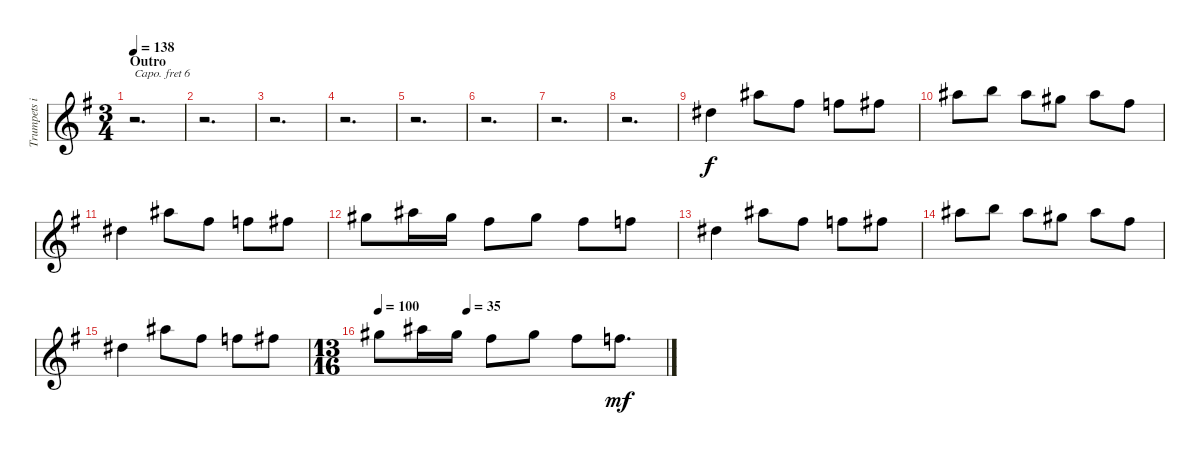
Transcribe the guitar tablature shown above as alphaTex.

\track ("Trumpets in F" "Trumpets i") {instrument trumpet}
\staff {score}
\capo 6
\tuning (Eb4 Bb3 Gb3 Db3 Ab2 Eb2) {hide}
\ts (3 4)
\section ("" "Outro")
\tempo 138
\clef g2
\ks eminor
r.2{d dy f} |
r.2{d} |
r.2{d} |
r.2{d} |
r.2{d} |
r.2{d} |
r.2{d} |
r.2{d} |
11.2.4 13.1.8 14.2.8 13.2.8 14.2.8 |
13.1.8 14.1.8 13.1.8 11.1.8 13.1.8 14.2.8 |
11.2.4 13.1.8 14.2.8 13.2.8 14.2.8 |
11.1.8 13.1.16 11.1.16 14.2.8 11.1.8 14.2.8 13.2.8 |
11.2.4 13.1.8 14.2.8 13.2.8 14.2.8 |
13.1.8 14.1.8 13.1.8 11.1.8 13.1.8 14.2.8 |
11.2.4 13.1.8 14.2.8 13.2.8 14.2.8 |
\ts (13 16)
\tempo 100
\tempo (35 0.3076923076923077)
11.1.8{beam merge} 13.1.16{beam merge} 11.1.16 14.2.8{beam merge} 11.1.8 14.2.8{beam merge} 13.2.8{d dy mf}
